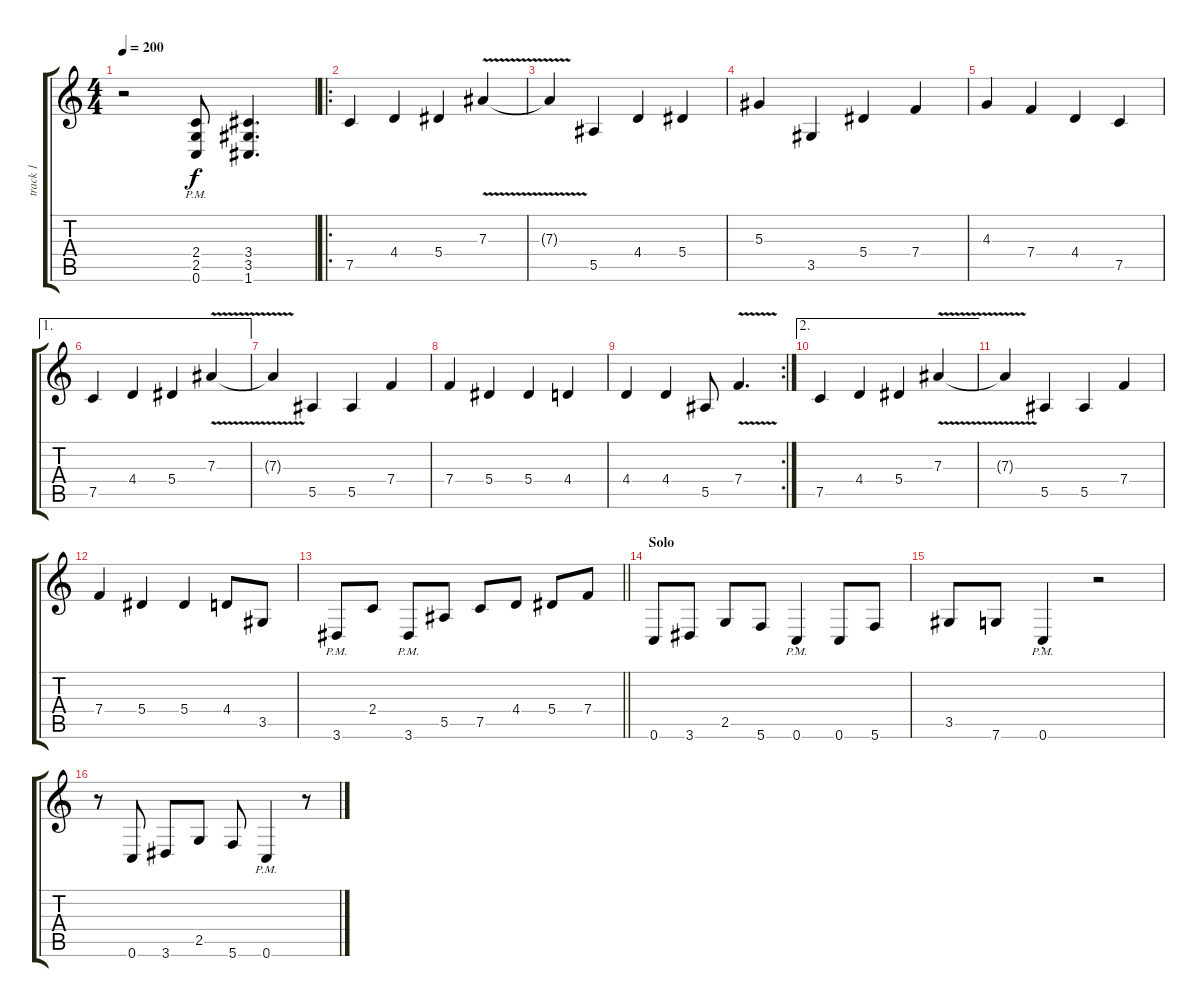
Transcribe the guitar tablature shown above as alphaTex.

\track ("track 1" "track 1") {instrument distortionguitar}
\staff {score tabs}
\tuning (C4 G3 Eb3 Bb2 F2 C2) {hide}
\ts (4 4)
\tempo 200
\clef g2
\ks c
r.2{dy f} (2.4{pm} 2.5{pm} 0.6{pm}).8 (3.4 3.5 1.6).4{d} |
\ro
7.5.4 4.4.4 5.4.4 7.3{v}.4 |
7.3{t}.4 5.5.4 4.4.4 5.4.4 |
5.3.4 3.5.4 5.4.4 7.4.4 |
4.3.4 7.4.4 4.4.4 7.5.4 |
\ae 1
7.5.4 4.4.4 5.4.4 7.3{v}.4 |
7.3{t}.4 5.5.4 5.5.4 7.4.4 |
7.4.4 5.4.4 5.4.4 4.4.4 |
\rc 2
4.4.4 4.4.4 5.5.8 7.4{v}.4{d} |
\ae 2
7.5.4 4.4.4 5.4.4 7.3{v}.4 |
7.3{t}.4 5.5.4 5.5.4 7.4.4 |
7.4.4 5.4.4 5.4.4 4.4.8 3.5.8 |
\barLineRight lightlight
3.6{pm}.8 2.4.8 3.6{pm}.8 5.5.8 7.5.8 4.4.8 5.4.8 7.4.8 |
\section ("" "Solo")
0.6.8 3.6.8 2.5.8 5.6.8 0.6{pm st}.4 0.6.8 5.6.8 |
3.5.8 7.6.8 0.6{pm st}.4 r.2 |
r.8 0.6.8 3.6.8 2.5.8 5.6.8 0.6{pm}.4 r.8
